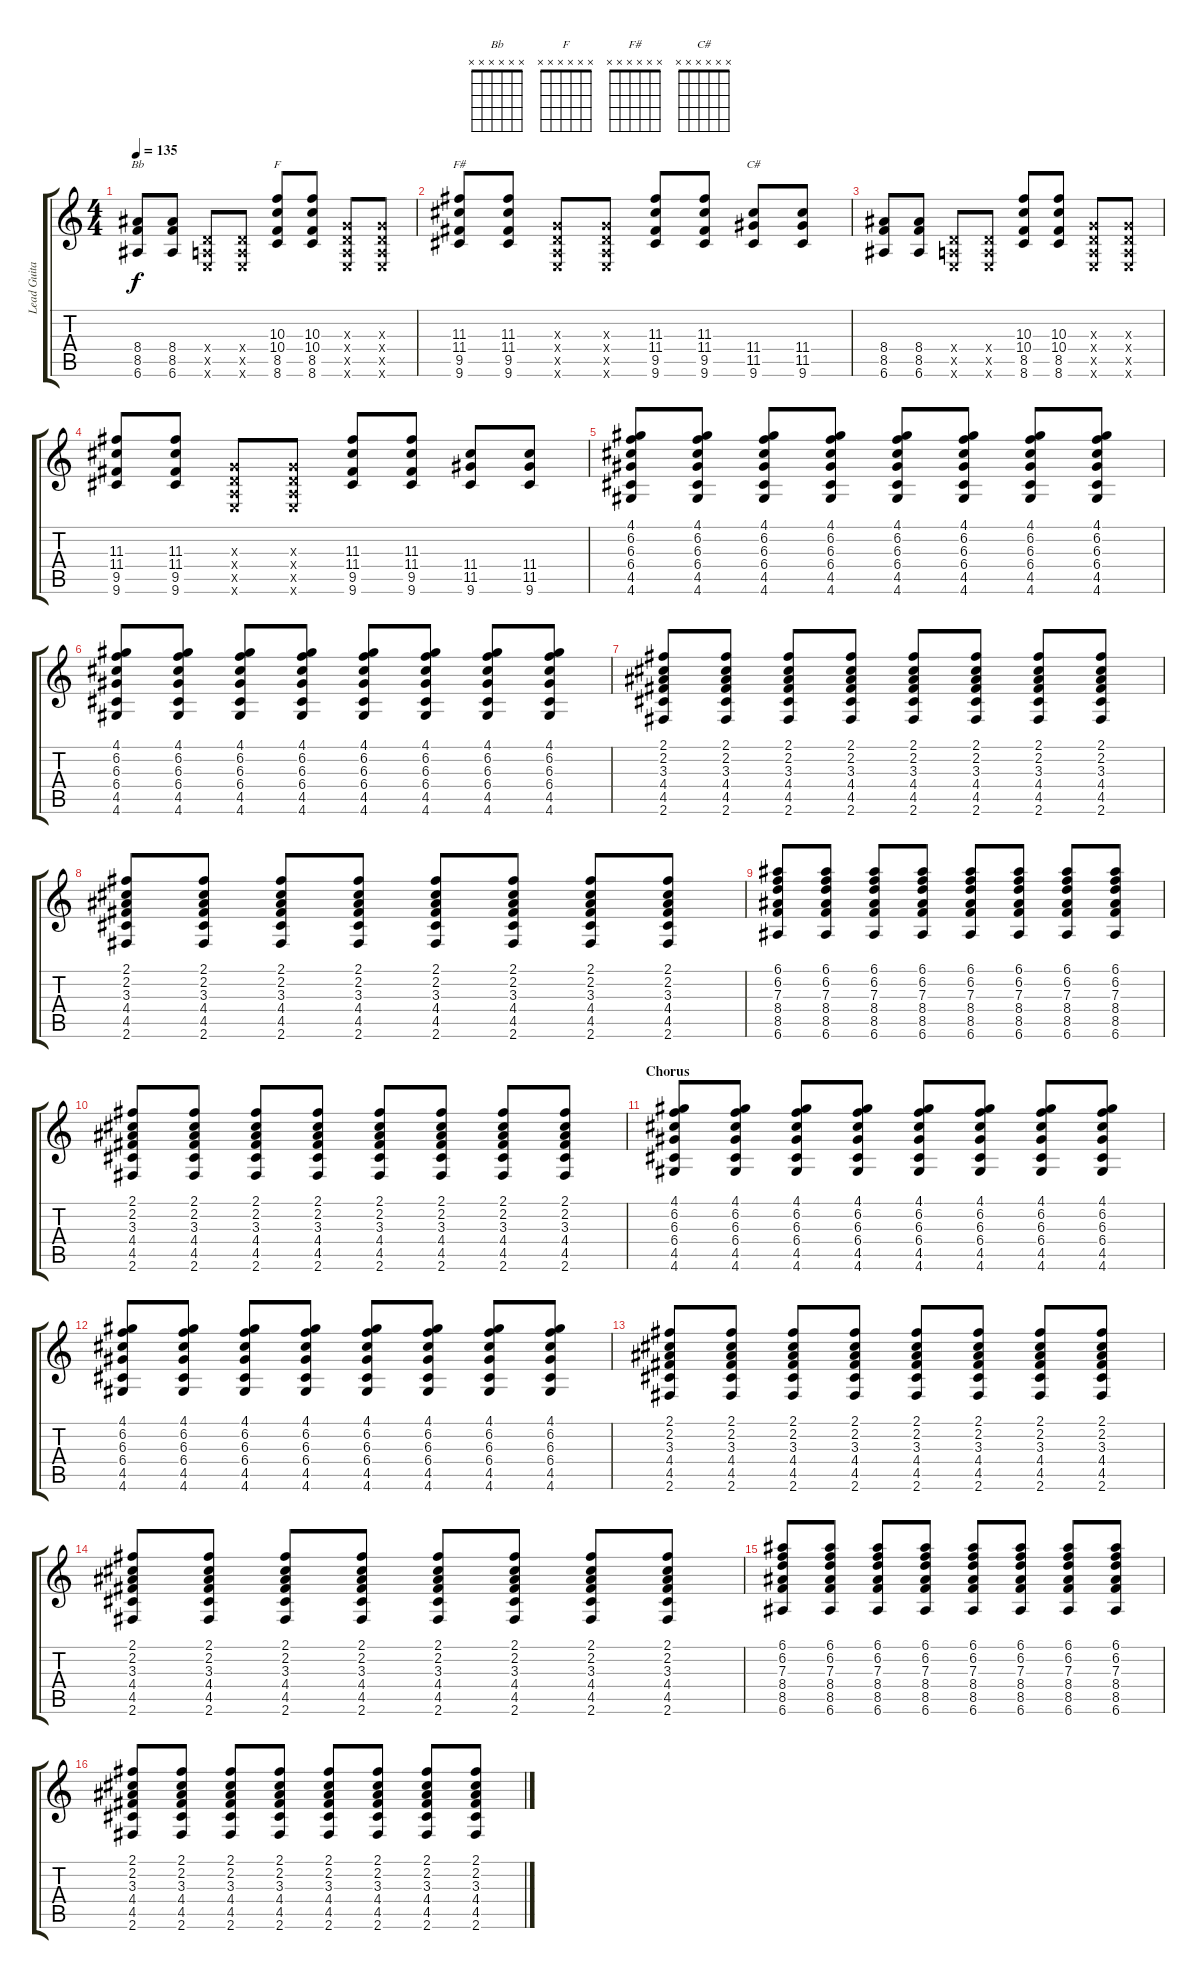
\track ("Lead Guitar" "Lead Guita") {instrument distortionguitar}
\staff {score tabs}
\tuning (E4 B3 G3 D3 A2 E2) {hide}
\chord ("Bb" x x x x x x)
\chord ("F" x x x x x x)
\chord ("F#" x x x x x x)
\chord ("C#" x x x x x x)
\ts (4 4)
\tempo 135
\clef g2
\ks c
(8.4 8.5 6.6).8{ch "Bb" dy f} (8.4 8.5 6.6).8 (0.4{x} 0.5{x} 0.6{x}).8 (0.4{x} 0.5{x} 0.6{x}).8 (10.3 10.4 8.5 8.6).8{ch "F"} (10.3 10.4 8.5 8.6).8 (0.3{x} 0.4{x} 0.5{x} 0.6{x}).8 (0.3{x} 0.4{x} 0.5{x} 0.6{x}).8 |
(11.3 11.4 9.5 9.6).8{ch "F#"} (11.3 11.4 9.5 9.6).8 (0.3{x} 0.4{x} 0.5{x} 0.6{x}).8 (0.3{x} 0.4{x} 0.5{x} 0.6{x}).8 (11.3 11.4 9.5 9.6).8 (11.3 11.4 9.5 9.6).8 (11.4 11.5 9.6).8{ch "C#"} (11.4 11.5 9.6).8 |
(8.4 8.5 6.6).8 (8.4 8.5 6.6).8 (0.4{x} 0.5{x} 0.6{x}).8 (0.4{x} 0.5{x} 0.6{x}).8 (10.3 10.4 8.5 8.6).8 (10.3 10.4 8.5 8.6).8 (0.3{x} 0.4{x} 0.5{x} 0.6{x}).8 (0.3{x} 0.4{x} 0.5{x} 0.6{x}).8 |
(11.3 11.4 9.5 9.6).8 (11.3 11.4 9.5 9.6).8 (0.3{x} 0.4{x} 0.5{x} 0.6{x}).8 (0.3{x} 0.4{x} 0.5{x} 0.6{x}).8 (11.3 11.4 9.5 9.6).8 (11.3 11.4 9.5 9.6).8 (11.4 11.5 9.6).8 (11.4 11.5 9.6).8 |
(4.1 6.2 6.3 6.4 4.5 4.6).8 (4.1 6.2 6.3 6.4 4.5 4.6).8 (4.1 6.2 6.3 6.4 4.5 4.6).8 (4.1 6.2 6.3 6.4 4.5 4.6).8 (4.1 6.2 6.3 6.4 4.5 4.6).8 (4.1 6.2 6.3 6.4 4.5 4.6).8 (4.1 6.2 6.3 6.4 4.5 4.6).8 (4.1 6.2 6.3 6.4 4.5 4.6).8 |
(4.1 6.2 6.3 6.4 4.5 4.6).8 (4.1 6.2 6.3 6.4 4.5 4.6).8 (4.1 6.2 6.3 6.4 4.5 4.6).8 (4.1 6.2 6.3 6.4 4.5 4.6).8 (4.1 6.2 6.3 6.4 4.5 4.6).8 (4.1 6.2 6.3 6.4 4.5 4.6).8 (4.1 6.2 6.3 6.4 4.5 4.6).8 (4.1 6.2 6.3 6.4 4.5 4.6).8 |
(2.1 2.2 3.3 4.4 4.5 2.6).8 (2.1 2.2 3.3 4.4 4.5 2.6).8 (2.1 2.2 3.3 4.4 4.5 2.6).8 (2.1 2.2 3.3 4.4 4.5 2.6).8 (2.1 2.2 3.3 4.4 4.5 2.6).8 (2.1 2.2 3.3 4.4 4.5 2.6).8 (2.1 2.2 3.3 4.4 4.5 2.6).8 (2.1 2.2 3.3 4.4 4.5 2.6).8 |
(2.1 2.2 3.3 4.4 4.5 2.6).8 (2.1 2.2 3.3 4.4 4.5 2.6).8 (2.1 2.2 3.3 4.4 4.5 2.6).8 (2.1 2.2 3.3 4.4 4.5 2.6).8 (2.1 2.2 3.3 4.4 4.5 2.6).8 (2.1 2.2 3.3 4.4 4.5 2.6).8 (2.1 2.2 3.3 4.4 4.5 2.6).8 (2.1 2.2 3.3 4.4 4.5 2.6).8 |
(6.1 6.2 7.3 8.4 8.5 6.6).8 (6.1 6.2 7.3 8.4 8.5 6.6).8 (6.1 6.2 7.3 8.4 8.5 6.6).8 (6.1 6.2 7.3 8.4 8.5 6.6).8 (6.1 6.2 7.3 8.4 8.5 6.6).8 (6.1 6.2 7.3 8.4 8.5 6.6).8 (6.1 6.2 7.3 8.4 8.5 6.6).8 (6.1 6.2 7.3 8.4 8.5 6.6).8 |
(2.1 2.2 3.3 4.4 4.5 2.6).8 (2.1 2.2 3.3 4.4 4.5 2.6).8 (2.1 2.2 3.3 4.4 4.5 2.6).8 (2.1 2.2 3.3 4.4 4.5 2.6).8 (2.1 2.2 3.3 4.4 4.5 2.6).8 (2.1 2.2 3.3 4.4 4.5 2.6).8 (2.1 2.2 3.3 4.4 4.5 2.6).8 (2.1 2.2 3.3 4.4 4.5 2.6).8 |
\section ("" "Chorus")
(4.1 6.2 6.3 6.4 4.5 4.6).8 (4.1 6.2 6.3 6.4 4.5 4.6).8 (4.1 6.2 6.3 6.4 4.5 4.6).8 (4.1 6.2 6.3 6.4 4.5 4.6).8 (4.1 6.2 6.3 6.4 4.5 4.6).8 (4.1 6.2 6.3 6.4 4.5 4.6).8 (4.1 6.2 6.3 6.4 4.5 4.6).8 (4.1 6.2 6.3 6.4 4.5 4.6).8 |
(4.1 6.2 6.3 6.4 4.5 4.6).8 (4.1 6.2 6.3 6.4 4.5 4.6).8 (4.1 6.2 6.3 6.4 4.5 4.6).8 (4.1 6.2 6.3 6.4 4.5 4.6).8 (4.1 6.2 6.3 6.4 4.5 4.6).8 (4.1 6.2 6.3 6.4 4.5 4.6).8 (4.1 6.2 6.3 6.4 4.5 4.6).8 (4.1 6.2 6.3 6.4 4.5 4.6).8 |
(2.1 2.2 3.3 4.4 4.5 2.6).8 (2.1 2.2 3.3 4.4 4.5 2.6).8 (2.1 2.2 3.3 4.4 4.5 2.6).8 (2.1 2.2 3.3 4.4 4.5 2.6).8 (2.1 2.2 3.3 4.4 4.5 2.6).8 (2.1 2.2 3.3 4.4 4.5 2.6).8 (2.1 2.2 3.3 4.4 4.5 2.6).8 (2.1 2.2 3.3 4.4 4.5 2.6).8 |
(2.1 2.2 3.3 4.4 4.5 2.6).8 (2.1 2.2 3.3 4.4 4.5 2.6).8 (2.1 2.2 3.3 4.4 4.5 2.6).8 (2.1 2.2 3.3 4.4 4.5 2.6).8 (2.1 2.2 3.3 4.4 4.5 2.6).8 (2.1 2.2 3.3 4.4 4.5 2.6).8 (2.1 2.2 3.3 4.4 4.5 2.6).8 (2.1 2.2 3.3 4.4 4.5 2.6).8 |
(6.1 6.2 7.3 8.4 8.5 6.6).8 (6.1 6.2 7.3 8.4 8.5 6.6).8 (6.1 6.2 7.3 8.4 8.5 6.6).8 (6.1 6.2 7.3 8.4 8.5 6.6).8 (6.1 6.2 7.3 8.4 8.5 6.6).8 (6.1 6.2 7.3 8.4 8.5 6.6).8 (6.1 6.2 7.3 8.4 8.5 6.6).8 (6.1 6.2 7.3 8.4 8.5 6.6).8 |
(2.1 2.2 3.3 4.4 4.5 2.6).8 (2.1 2.2 3.3 4.4 4.5 2.6).8 (2.1 2.2 3.3 4.4 4.5 2.6).8 (2.1 2.2 3.3 4.4 4.5 2.6).8 (2.1 2.2 3.3 4.4 4.5 2.6).8 (2.1 2.2 3.3 4.4 4.5 2.6).8 (2.1 2.2 3.3 4.4 4.5 2.6).8 (2.1 2.2 3.3 4.4 4.5 2.6).8
